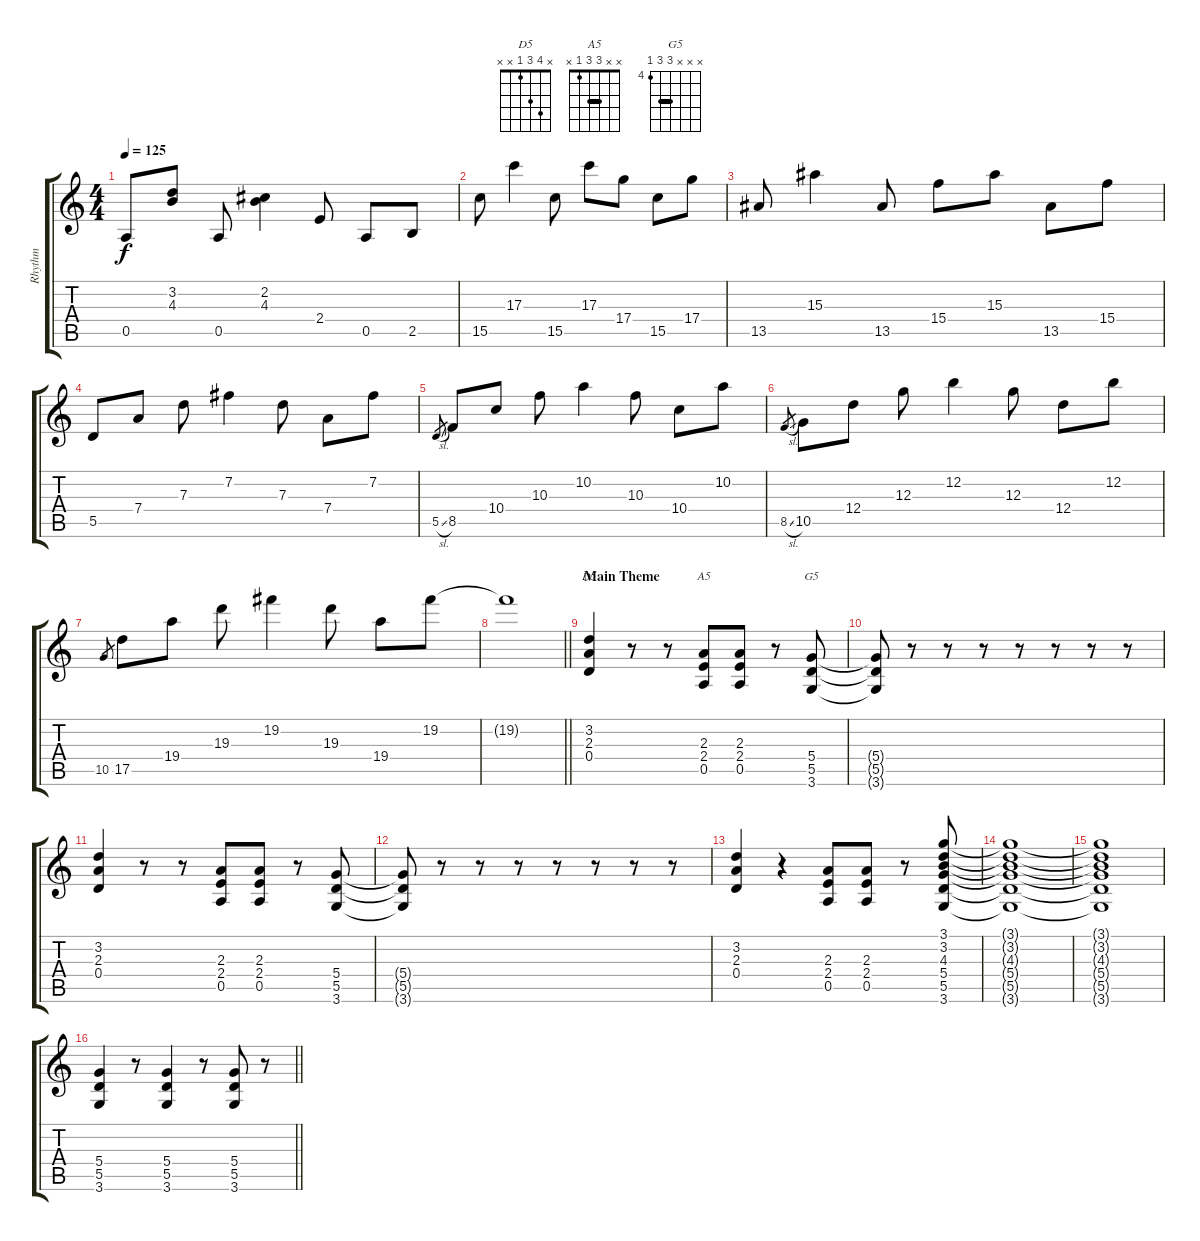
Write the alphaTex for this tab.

\track ("Rhythm" "Rhythm") {instrument acousticguitarsteel}
\staff {score tabs}
\tuning (E4 B3 G3 D3 A2 E2) {hide}
\chord ("D5" x 4 3 1 x x)
\chord ("A5" x x 3 3 1 x) {barre 3}
\chord ("G5" x x x 6 6 4) {firstfret 4 barre 6}
\ts (4 4)
\tempo 125
\clef g2
\ks c
0.5.8{dy f} (3.2 4.3).8 0.5.8 (2.2 4.3).4 2.4.8 0.5.8 2.5.8 |
15.5.8 17.3.4 15.5.8 17.3.8 17.4.8 15.5.8 17.4.8 |
13.5.8 15.3.4 13.5.8 15.4.8 15.3.8 13.5.8 15.4.8 |
5.5.8 7.4.8 7.3.8 7.2.4 7.3.8 7.4.8 7.2.8 |
5.5{sl}.8{gr} 8.5.8 10.4.8 10.3.8 10.2.4 10.3.8 10.4.8 10.2.8 |
8.5{sl}.8{gr} 10.5.8 12.4.8 12.3.8 12.2.4 12.3.8 12.4.8 12.2.8 |
10.5.8{gr} 17.5.8 19.4.8 19.3.8 19.2.4 19.3.8 19.4.8 19.2.8 |
\barLineRight lightlight
19.2{t}.1 |
\section ("" "Main Theme")
(3.2 2.3 0.4).4{ch "D5" instrument distortionguitar} r.8 r.8 (2.3 2.4 0.5).8{ch "A5"} (2.3 2.4 0.5).8 r.8 (5.4 5.5 3.6).8{ch "G5"} |
(5.4{t} 5.5{t} 3.6{t}).8 r.8 r.8 r.8 r.8 r.8 r.8 r.8 |
(3.2 2.3 0.4).4 r.8 r.8 (2.3 2.4 0.5).8 (2.3 2.4 0.5).8 r.8 (5.4 5.5 3.6).8 |
(5.4{t} 5.5{t} 3.6{t}).8 r.8 r.8 r.8 r.8 r.8 r.8 r.8 |
(3.2 2.3 0.4).4 r.4 (2.3 2.4 0.5).8 (2.3 2.4 0.5).8 r.8 (3.1 3.2 4.3 5.4 5.5 3.6).8 |
(3.1{t} 3.2{t} 4.3{t} 5.4{t} 5.5{t} 3.6{t}).1 |
(3.1{t} 3.2{t} 4.3{t} 5.4{t} 5.5{t} 3.6{t}).1 |
\barLineRight lightlight
(5.4 5.5 3.6).4 r.8 (5.4 5.5 3.6).4 r.8 (5.4 5.5 3.6).8 r.8
